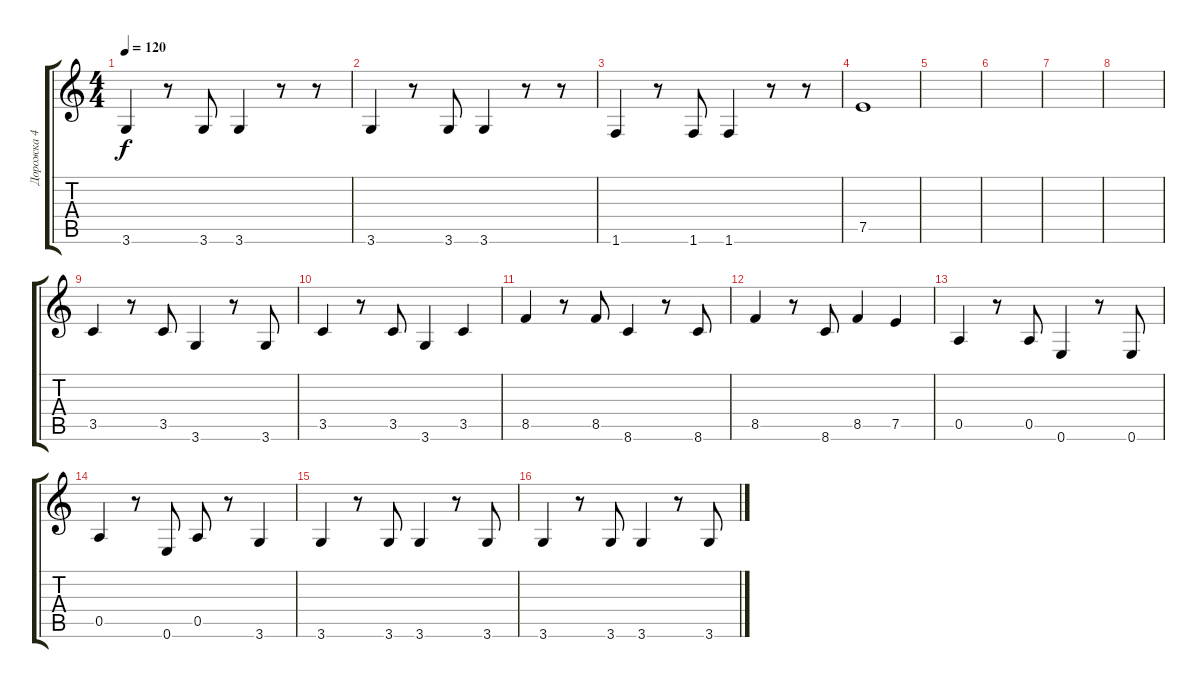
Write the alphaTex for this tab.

\track ("Дорожка 4" "Дорожка 4") {instrument electricbassfinger}
\staff {score tabs}
\tuning (E4 B3 G3 D3 A2 E2) {hide}
\ts (4 4)
\tempo 120
\clef g2
\ks c
3.6.4{dy f} r.8 3.6.8 3.6.4 r.8 r.8 |
3.6.4 r.8 3.6.8 3.6.4 r.8 r.8 |
1.6.4 r.8 1.6.8 1.6.4 r.8 r.8 |
7.5.1 |
|
|
|
|
3.5.4 r.8 3.5.8 3.6.4 r.8 3.6.8 |
3.5.4 r.8 3.5.8 3.6.4 3.5.4 |
8.5.4 r.8 8.5.8 8.6.4 r.8 8.6.8 |
8.5.4 r.8 8.6.8 8.5.4 7.5.4 |
0.5.4 r.8 0.5.8 0.6.4 r.8 0.6.8 |
0.5.4 r.8 0.6.8 0.5.8 r.8 3.6.4 |
3.6.4 r.8 3.6.8 3.6.4 r.8 3.6.8 |
3.6.4 r.8 3.6.8 3.6.4 r.8 3.6.8
